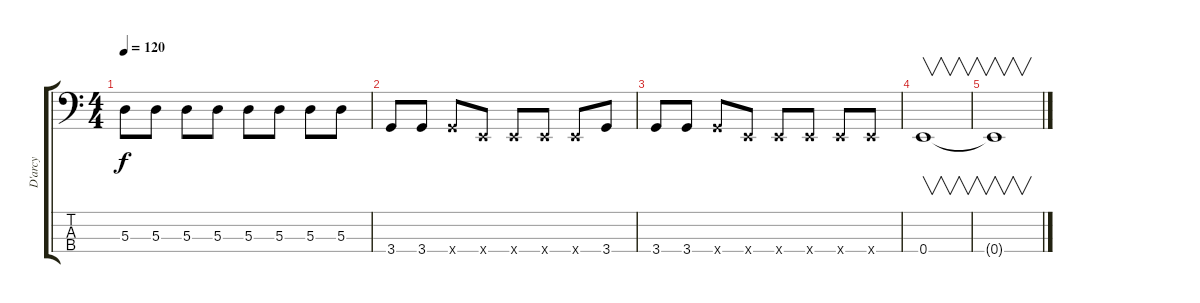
\track ("D'arcy" "D'arcy") {instrument acousticguitarnylon}
\staff {score tabs}
\tuning (G2 D2 A1 E1) {hide}
\ts (4 4)
\tempo 120
\clef f4
\ks c
5.3.8{dy f} 5.3.8 5.3.8 5.3.8 5.3.8 5.3.8 5.3.8 5.3.8 |
3.4.8 3.4.8 3.4{x}.8 0.4{x}.8 0.4{x}.8 0.4{x}.8 0.4{x}.8 3.4.8 |
3.4.8 3.4.8 3.4{x}.8 0.4{x}.8 0.4{x}.8 0.4{x}.8 0.4{x}.8 0.4{x}.8 |
0.4.1{v} |
0.4{t}.1{v}
